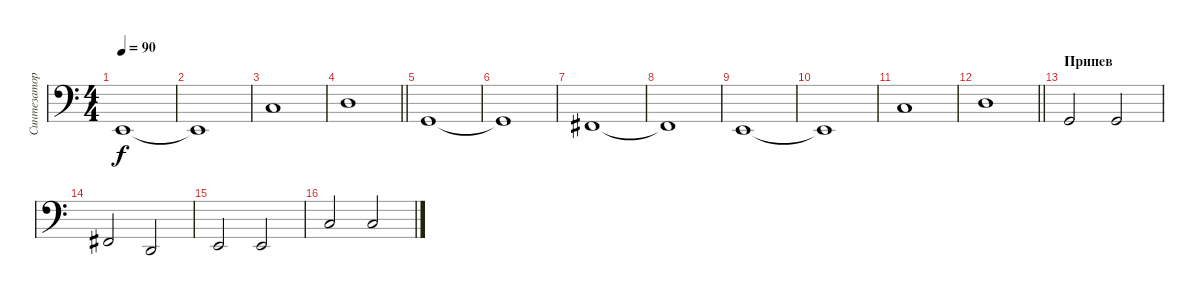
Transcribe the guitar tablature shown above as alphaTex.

\track ("Синтезатор (басс)" "Синтезатор") {instrument synthstrings2}
\staff {score}
\tuning (G2 D2 A1 E1) {hide}
\ts (4 4)
\tempo 90
\clef f4
\ks c
2.2.1{dy f} |
2.2{t}.1 |
5.1.1 |
\barLineRight lightlight
7.1.1 |
5.2.1 |
5.2{t}.1 |
4.2.1 |
4.2{t}.1 |
2.2.1 |
2.2{t}.1 |
5.1.1 |
\barLineRight lightlight
7.1.1 |
\section ("" "Припев")
0.1.2 0.1.2 |
4.2.2 0.2.2 |
2.2.2 2.2.2 |
5.1.2 5.1.2
